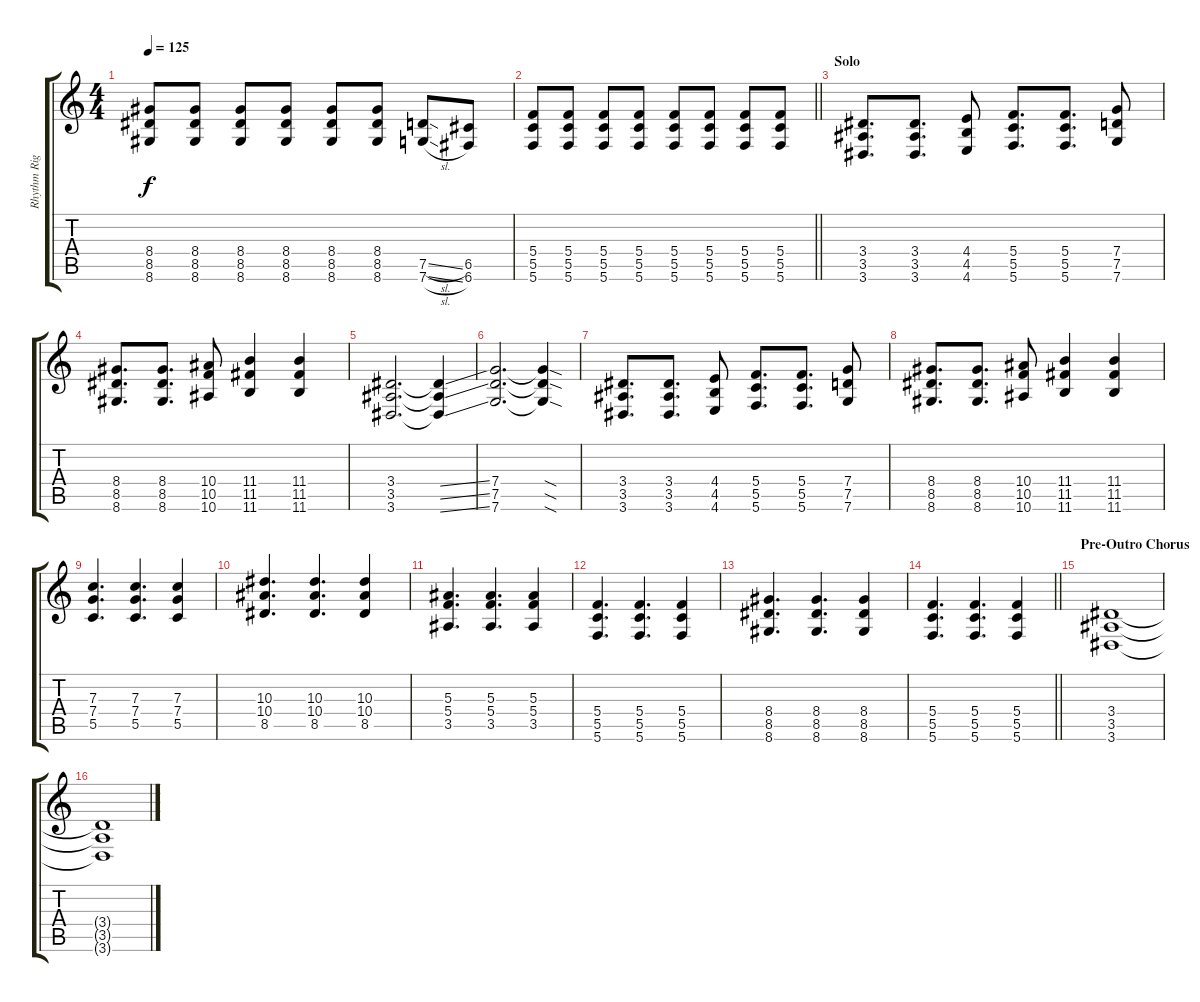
\track ("Rhythm Right Guitar" "Rhythm Rig") {instrument distortionguitar}
\staff {score tabs}
\tuning (D4 A3 F3 C3 G2 C2) {hide}
\ts (4 4)
\tempo 125
\clef g2
\ks c
(8.4 8.5 8.6).8{dy f} (8.4 8.5 8.6).8 (8.4 8.5 8.6).8 (8.4 8.5 8.6).8 (8.4 8.5 8.6).8 (8.4 8.5 8.6).8 (7.5{sl} 7.6{sl}).8 (6.5 6.6).8 |
\barLineRight lightlight
(5.4 5.5 5.6).8 (5.4 5.5 5.6).8 (5.4 5.5 5.6).8 (5.4 5.5 5.6).8 (5.4 5.5 5.6).8 (5.4 5.5 5.6).8 (5.4 5.5 5.6).8 (5.4 5.5 5.6).8 |
\section ("" "Solo")
(3.4 3.5 3.6).8{d} (3.4 3.5 3.6).8{d} (4.4 4.5 4.6).8 (5.4 5.5 5.6).8{d} (5.4 5.5 5.6).8{d} (7.4 7.5 7.6).8 |
(8.4 8.5 8.6).8{d} (8.4 8.5 8.6).8{d} (10.4 10.5 10.6).8 (11.4 11.5 11.6).4 (11.4 11.5 11.6).4 |
(3.4 3.5 3.6).2{d} (3.4{ss t} 3.5{ss t} 3.6{ss t}).4 |
(7.4 7.5 7.6).2{d} (7.4{sod t} 7.5{sod t} 7.6{sod t}).4 |
(3.4 3.5 3.6).8{d} (3.4 3.5 3.6).8{d} (4.4 4.5 4.6).8 (5.4 5.5 5.6).8{d} (5.4 5.5 5.6).8{d} (7.4 7.5 7.6).8 |
(8.4 8.5 8.6).8{d} (8.4 8.5 8.6).8{d} (10.4 10.5 10.6).8 (11.4 11.5 11.6).4 (11.4 11.5 11.6).4 |
(7.3 7.4 5.5).4{d} (7.3 7.4 5.5).4{d} (7.3 7.4 5.5).4 |
(10.3 10.4 8.5).4{d} (10.3 10.4 8.5).4{d} (10.3 10.4 8.5).4 |
(5.3 5.4 3.5).4{d} (5.3 5.4 3.5).4{d} (5.3 5.4 3.5).4 |
(5.4 5.5 5.6).4{d} (5.4 5.5 5.6).4{d} (5.4 5.5 5.6).4 |
(8.4 8.5 8.6).4{d} (8.4 8.5 8.6).4{d} (8.4 8.5 8.6).4 |
\barLineRight lightlight
(5.4 5.5 5.6).4{d} (5.4 5.5 5.6).4{d} (5.4 5.5 5.6).4 |
\section ("" "Pre-Outro Chorus")
(3.4 3.5 3.6).1{volume 0} |
(3.4{t} 3.5{t} 3.6{t}).1
